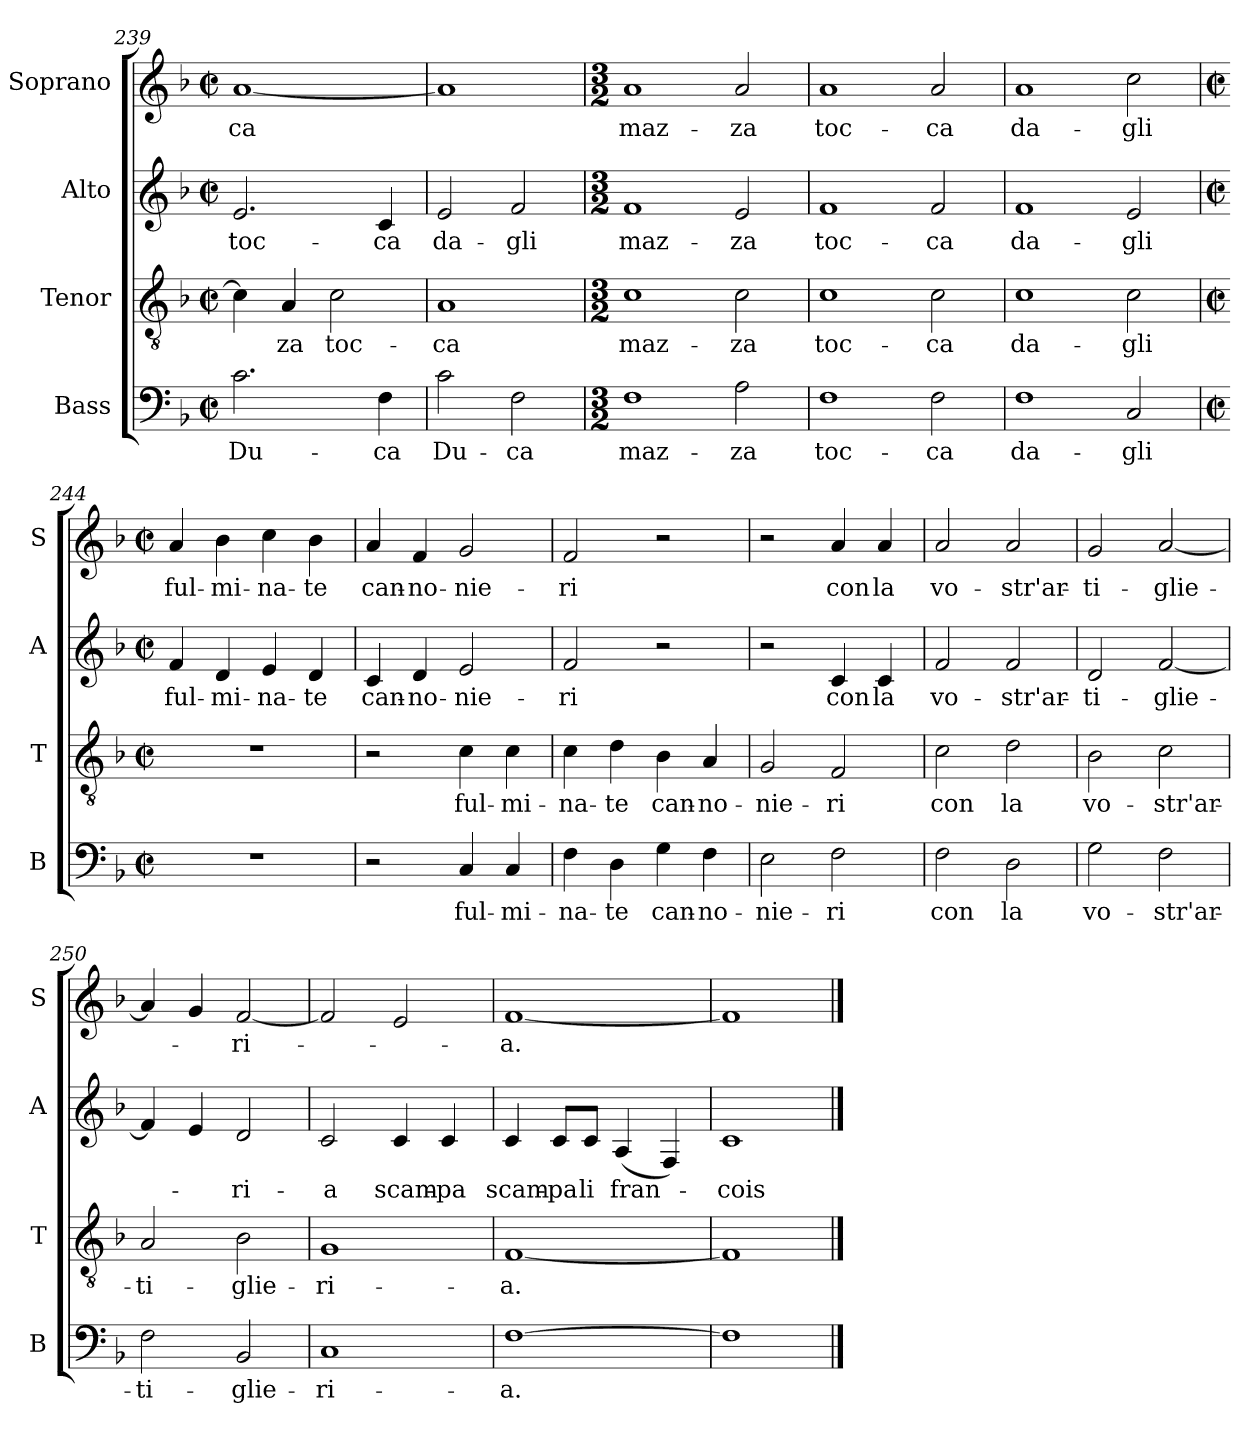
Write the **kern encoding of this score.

**kern	**text	**kern	**text	**kern	**text	**kern	**text
*part4	*part4	*part3	*part3	*part2	*part2	*part1	*part1
*staff4	*staff4	*staff3	*staff3	*staff2	*staff2	*staff1	*staff1
*I"Bass	*	*I"Tenor	*	*I"Alto	*	*I"Soprano	*
*I'B	*	*I'T	*	*I'A	*	*I'S	*
*clefF4	*	*clefGv2	*	*clefG2	*	*clefG2	*
*k[b-]	*	*k[b-]	*	*k[b-]	*	*k[b-]	*
*F:	*	*F:	*	*F:	*	*F:	*
*M2/2	*	*M2/2	*	*M2/2	*	*M2/2	*
*met(c|)	*	*met(c|)	*	*met(c|)	*	*met(c|)	*
=239	=239	=239	=239	=239	=239	=239	=239
2.c\	Du-	4c\]	.	2.e/	toc-	[1a	-ca
.	.	4A/	-za	.	.	.	.
.	.	2c\	toc-	.	.	.	.
4F\	-ca	.	.	4c/	-ca	.	.
!!LO:LB:g=z
=240	=240	=240	=240	=240	=240	=240	=240
2c\	Du-	1A	-ca	2e/	da-	1a]	.
2F\	-ca	.	.	2f/	-gli	.	.
=241	=241	=241	=241	=241	=241	=241	=241
*M3/2	*	*M3/2	*	*M3/2	*	*M3/2	*
1F	maz-	1c	maz-	1f	maz-	1a	maz-
2A\	-za	2c\	-za	2e/	-za	2a/	-za
=242	=242	=242	=242	=242	=242	=242	=242
1F	toc-	1c	toc-	1f	toc-	1a	toc-
2F\	-ca	2c\	-ca	2f/	-ca	2a/	-ca
=243	=243	=243	=243	=243	=243	=243	=243
1F	da-	1c	da-	1f	da-	1a	da-
2C/	-gli	2c\	-gli	2e/	-gli	2cc\	-gli
=244	=244	=244	=244	=244	=244	=244	=244
*M2/2	*	*M2/2	*	*M2/2	*	*M2/2	*
*met(c|)	*	*met(c|)	*	*met(c|)	*	*met(c|)	*
1r	.	1r	.	4f/	ful-	4a/	ful-
.	.	.	.	4d/	-mi-	4b-\	-mi-
.	.	.	.	4e/	-na-	4cc\	-na-
.	.	.	.	4d/	-te	4b-\	-te
=245	=245	=245	=245	=245	=245	=245	=245
2r	.	2r	.	4c/	can-	4a/	can-
.	.	.	.	4d/	-no-	4f/	-no-
4C/	ful-	4c\	ful-	2e/	-nie-	2g/	-nie-
4C/	-mi-	4c\	-mi-	.	.	.	.
=246	=246	=246	=246	=246	=246	=246	=246
4F\	-na-	4c\	-na-	2f/	-ri	2f/	-ri
4D\	-te	4d\	-te	.	.	.	.
4G\	can-	4B-\	can-	2r	.	2r	.
4F\	-no-	4A/	-no-	.	.	.	.
!!LO:LB:g=z
=247	=247	=247	=247	=247	=247	=247	=247
2E\	-nie-	2G/	-nie-	2r	.	2r	.
2F\	-ri	2F/	-ri	4c/	con	4a/	con
.	.	.	.	4c/	la	4a/	la
=248	=248	=248	=248	=248	=248	=248	=248
2F\	con	2c\	con	2f/	vo-	2a/	vo-
2D\	la	2d\	la	2f/	-str'ar-	2a/	-str'ar-
=249	=249	=249	=249	=249	=249	=249	=249
2G\	vo-	2B-\	vo-	2d/	-ti-	2g/	-ti-
2F\	-str'ar-	2c\	-str'ar-	[2f/	-glie-	[2a/	-glie-
=250	=250	=250	=250	=250	=250	=250	=250
2F\	-ti-	2A/	-ti-	4f/]	.	4a/]	.
.	.	.	.	4e/	.	4g/	.
2BB-/	-glie-	2B-\	-glie-	2d/	-ri-	[2f/	-ri-
=251	=251	=251	=251	=251	=251	=251	=251
1C	-ri-	1G	-ri-	2c/	-a	2f/]	.
.	.	.	.	4c/	scam-	2e/	.
.	.	.	.	4c/	-pa	.	.
=252	=252	=252	=252	=252	=252	=252	=252
[1F	-a.	[1F	-a.	4c/	scam-	[1f	-a.
.	.	.	.	8c/L	-pa	.	.
.	.	.	.	8c/J	li	.	.
.	.	.	.	(4A/	fran-	.	.
.	.	.	.	4F/)	.	.	.
=253	=253	=253	=253	=253	=253	=253	=253
1F]	.	1F]	.	1c	-cois	1f]	.
==	==	==	==	==	==	==	==
*-	*-	*-	*-	*-	*-	*-	*-
